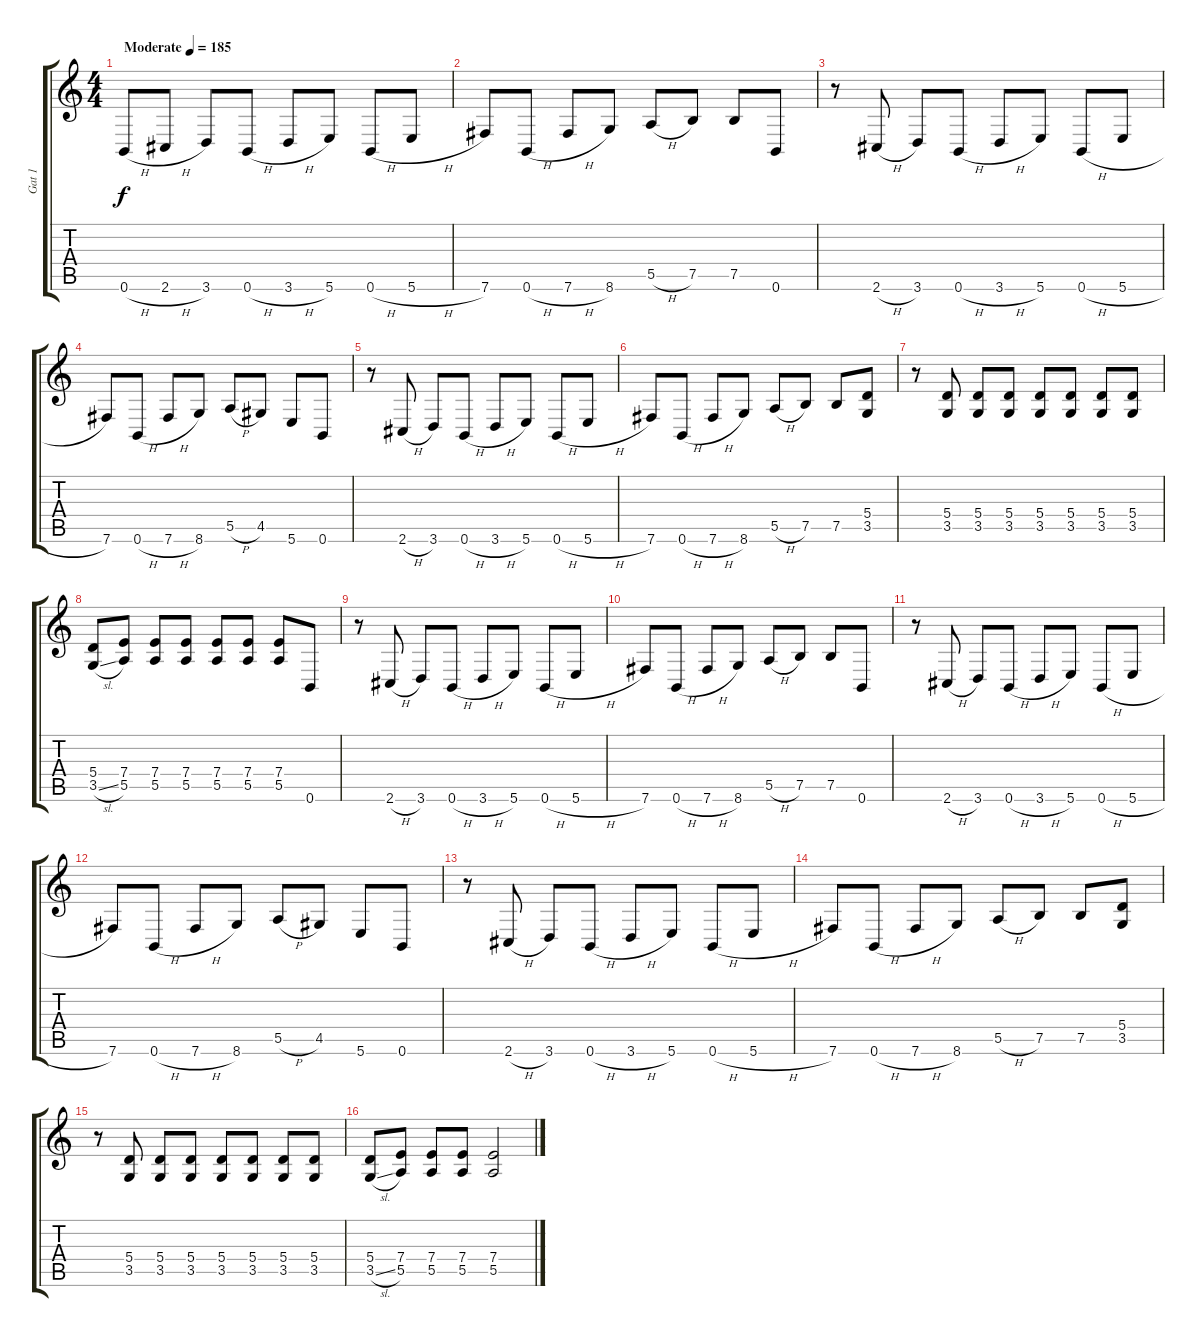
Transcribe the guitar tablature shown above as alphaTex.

\track ("Gat 1" "Gat 1") {instrument distortionguitar}
\staff {score tabs}
\tuning (B3 Gb3 D3 A2 E2 B1) {hide}
\ts (4 4)
\tempo (185 "Moderate")
\clef g2
\ks c
0.6{h}.8{dy f instrument distortionguitar} 2.6{h}.8 3.6.8 0.6{h}.8 3.6{h}.8 5.6.8 0.6{h}.8 5.6{h}.8 |
7.6.8 0.6{h}.8 7.6{h}.8 8.6.8 5.5{h}.8 7.5.8 7.5.8 0.6.8 |
r.8 2.6{h}.8 3.6.8 0.6{h}.8 3.6{h}.8 5.6.8 0.6{h}.8 5.6{h}.8 |
7.6.8 0.6{h}.8 7.6{h}.8 8.6.8 5.5{h}.8 4.5.8 5.6.8 0.6.8 |
r.8 2.6{h}.8 3.6.8 0.6{h}.8 3.6{h}.8 5.6.8 0.6{h}.8 5.6{h}.8 |
7.6.8 0.6{h}.8 7.6{h}.8 8.6.8 5.5{h}.8 7.5.8 7.5.8 (5.4 3.5).8 |
r.8 (5.4 3.5).8 (5.4 3.5).8 (5.4 3.5).8 (5.4 3.5).8 (5.4 3.5).8 (5.4 3.5).8 (5.4 3.5).8 |
(5.4 3.5{sl}).8 (7.4 5.5).8 (7.4 5.5).8 (7.4 5.5).8 (7.4 5.5).8 (7.4 5.5).8 (7.4 5.5).8 0.6.8 |
r.8 2.6{h}.8 3.6.8 0.6{h}.8 3.6{h}.8 5.6.8 0.6{h}.8 5.6{h}.8 |
7.6.8 0.6{h}.8 7.6{h}.8 8.6.8 5.5{h}.8 7.5.8 7.5.8 0.6.8 |
r.8 2.6{h}.8 3.6.8 0.6{h}.8 3.6{h}.8 5.6.8 0.6{h}.8 5.6{h}.8 |
7.6.8 0.6{h}.8 7.6{h}.8 8.6.8 5.5{h}.8 4.5.8 5.6.8 0.6.8 |
r.8 2.6{h}.8 3.6.8 0.6{h}.8 3.6{h}.8 5.6.8 0.6{h}.8 5.6{h}.8 |
7.6.8 0.6{h}.8 7.6{h}.8 8.6.8 5.5{h}.8 7.5.8 7.5.8 (5.4 3.5).8 |
r.8 (5.4 3.5).8 (5.4 3.5).8 (5.4 3.5).8 (5.4 3.5).8 (5.4 3.5).8 (5.4 3.5).8 (5.4 3.5).8 |
(5.4 3.5{sl}).8 (7.4 5.5).8 (7.4 5.5).8 (7.4 5.5).8 (7.4 5.5).2
